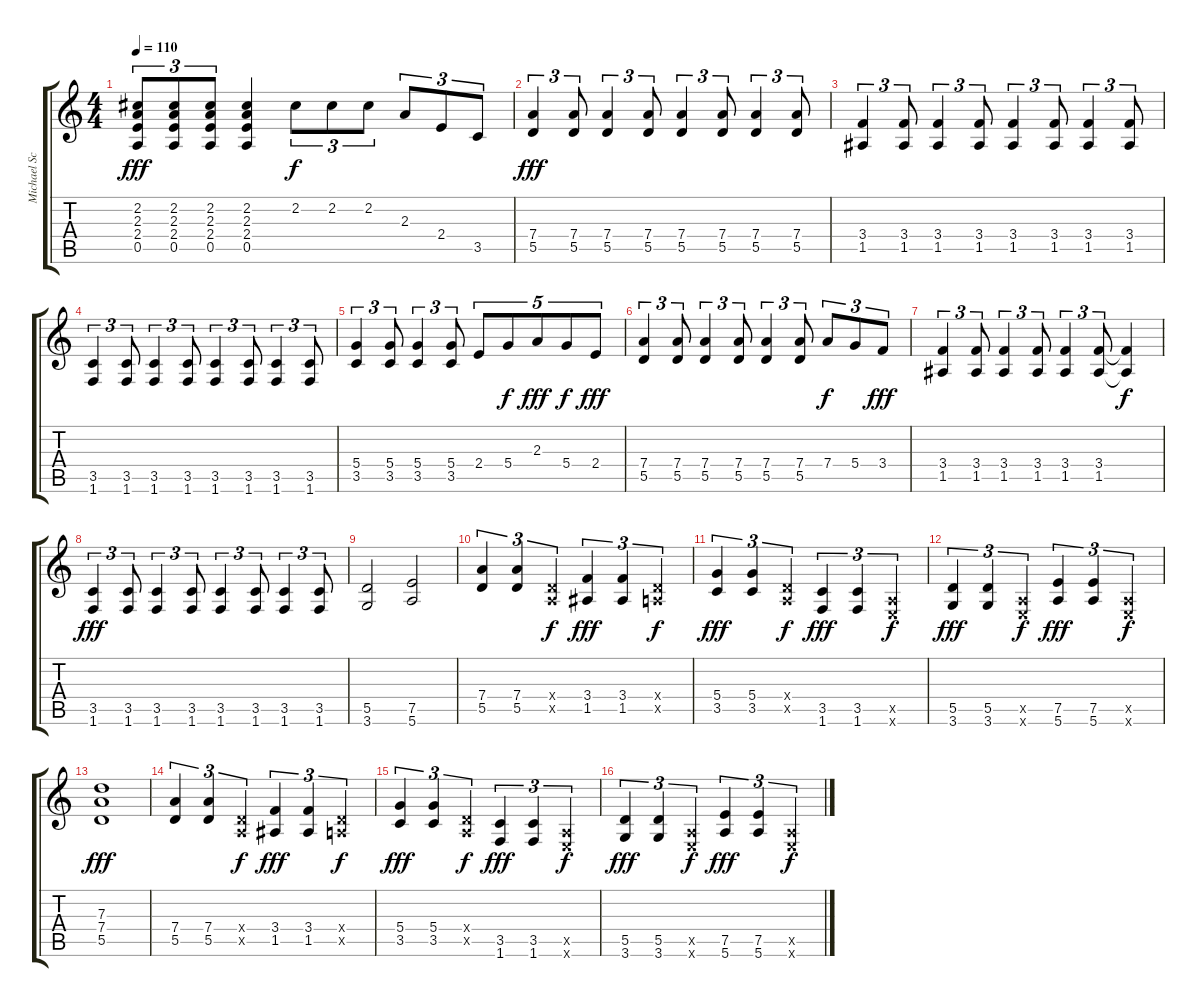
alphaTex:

\track ("Michael Schenker" "Michael Sc") {instrument distortionguitar}
\staff {score tabs}
\tuning (E4 B3 G3 D3 A2 E2) {hide}
\ts (4 4)
\tempo 110
\clef g2
\ks c
(2.2 2.3 2.4 0.5).8{tu (3 2) dy fff} (2.2 2.3 2.4 0.5).8{tu (3 2)} (2.2 2.3 2.4 0.5).8{tu (3 2)} (2.2 2.3 2.4 0.5).4 2.2.8{tu (3 2) dy f} 2.2.8{tu (3 2)} 2.2.8{tu (3 2)} 2.3.8{tu (3 2)} 2.4.8{tu (3 2)} 3.5.8{tu (3 2)} |
(7.4 5.5).4{tu (3 2) dy fff} (7.4 5.5).8{tu (3 2)} (7.4 5.5).4{tu (3 2)} (7.4 5.5).8{tu (3 2)} (7.4 5.5).4{tu (3 2)} (7.4 5.5).8{tu (3 2)} (7.4 5.5).4{tu (3 2)} (7.4 5.5).8{tu (3 2)} |
(3.4 1.5).4{tu (3 2)} (3.4 1.5).8{tu (3 2)} (3.4 1.5).4{tu (3 2)} (3.4 1.5).8{tu (3 2)} (3.4 1.5).4{tu (3 2)} (3.4 1.5).8{tu (3 2)} (3.4 1.5).4{tu (3 2)} (3.4 1.5).8{tu (3 2)} |
(3.5 1.6).4{tu (3 2)} (3.5 1.6).8{tu (3 2)} (3.5 1.6).4{tu (3 2)} (3.5 1.6).8{tu (3 2)} (3.5 1.6).4{tu (3 2)} (3.5 1.6).8{tu (3 2)} (3.5 1.6).4{tu (3 2)} (3.5 1.6).8{tu (3 2)} |
(5.4 3.5).4{tu (3 2)} (5.4 3.5).8{tu (3 2)} (5.4 3.5).4{tu (3 2)} (5.4 3.5).8{tu (3 2)} 2.4.8{tu (5 4)} 5.4.8{tu (5 4) dy f} 2.3.8{tu (5 4) dy fff} 5.4.8{tu (5 4) dy f} 2.4.8{tu (5 4) dy fff} |
(7.4 5.5).4{tu (3 2)} (7.4 5.5).8{tu (3 2)} (7.4 5.5).4{tu (3 2)} (7.4 5.5).8{tu (3 2)} (7.4 5.5).4{tu (3 2)} (7.4 5.5).8{tu (3 2)} 7.4.8{tu (3 2) dy f} 5.4.8{tu (3 2)} 3.4.8{tu (3 2) dy fff} |
(3.4 1.5).4{tu (3 2)} (3.4 1.5).8{tu (3 2)} (3.4 1.5).4{tu (3 2)} (3.4 1.5).8{tu (3 2)} (3.4 1.5).4{tu (3 2)} (3.4 1.5).8{tu (3 2)} (3.4{t} 1.5{t}).4{dy f} |
(3.5 1.6).4{tu (3 2) dy fff} (3.5 1.6).8{tu (3 2)} (3.5 1.6).4{tu (3 2)} (3.5 1.6).8{tu (3 2)} (3.5 1.6).4{tu (3 2)} (3.5 1.6).8{tu (3 2)} (3.5 1.6).4{tu (3 2)} (3.5 1.6).8{tu (3 2)} |
(5.5 3.6).2 (7.5 5.6).2 |
(7.4 5.5).4{tu (3 2)} (7.4 5.5).4{tu (3 2)} (0.4{x} 0.5{x}).4{tu (3 2) dy f} (3.4 1.5).4{tu (3 2) dy fff} (3.4 1.5).4{tu (3 2)} (0.4{x} 0.5{x}).4{tu (3 2) dy f} |
(5.4 3.5).4{tu (3 2) dy fff} (5.4 3.5).4{tu (3 2)} (0.4{x} 0.5{x}).4{tu (3 2) dy f} (3.5 1.6).4{tu (3 2) dy fff} (3.5 1.6).4{tu (3 2)} (0.5{x} 0.6{x}).4{tu (3 2) dy f} |
(5.5 3.6).4{tu (3 2) dy fff} (5.5 3.6).4{tu (3 2)} (0.5{x} 0.6{x}).4{tu (3 2) dy f} (7.5 5.6).4{tu (3 2) dy fff} (7.5 5.6).4{tu (3 2)} (0.5{x} 0.6{x}).4{tu (3 2) dy f} |
(7.3 7.4 5.5).1{dy fff} |
(7.4 5.5).4{tu (3 2)} (7.4 5.5).4{tu (3 2)} (0.4{x} 0.5{x}).4{tu (3 2) dy f} (3.4 1.5).4{tu (3 2) dy fff} (3.4 1.5).4{tu (3 2)} (0.4{x} 0.5{x}).4{tu (3 2) dy f} |
(5.4 3.5).4{tu (3 2) dy fff} (5.4 3.5).4{tu (3 2)} (0.4{x} 0.5{x}).4{tu (3 2) dy f} (3.5 1.6).4{tu (3 2) dy fff} (3.5 1.6).4{tu (3 2)} (0.5{x} 0.6{x}).4{tu (3 2) dy f} |
(5.5 3.6).4{tu (3 2) dy fff} (5.5 3.6).4{tu (3 2)} (0.5{x} 0.6{x}).4{tu (3 2) dy f} (7.5 5.6).4{tu (3 2) dy fff} (7.5 5.6).4{tu (3 2)} (0.5{x} 0.6{x}).4{tu (3 2) dy f}
